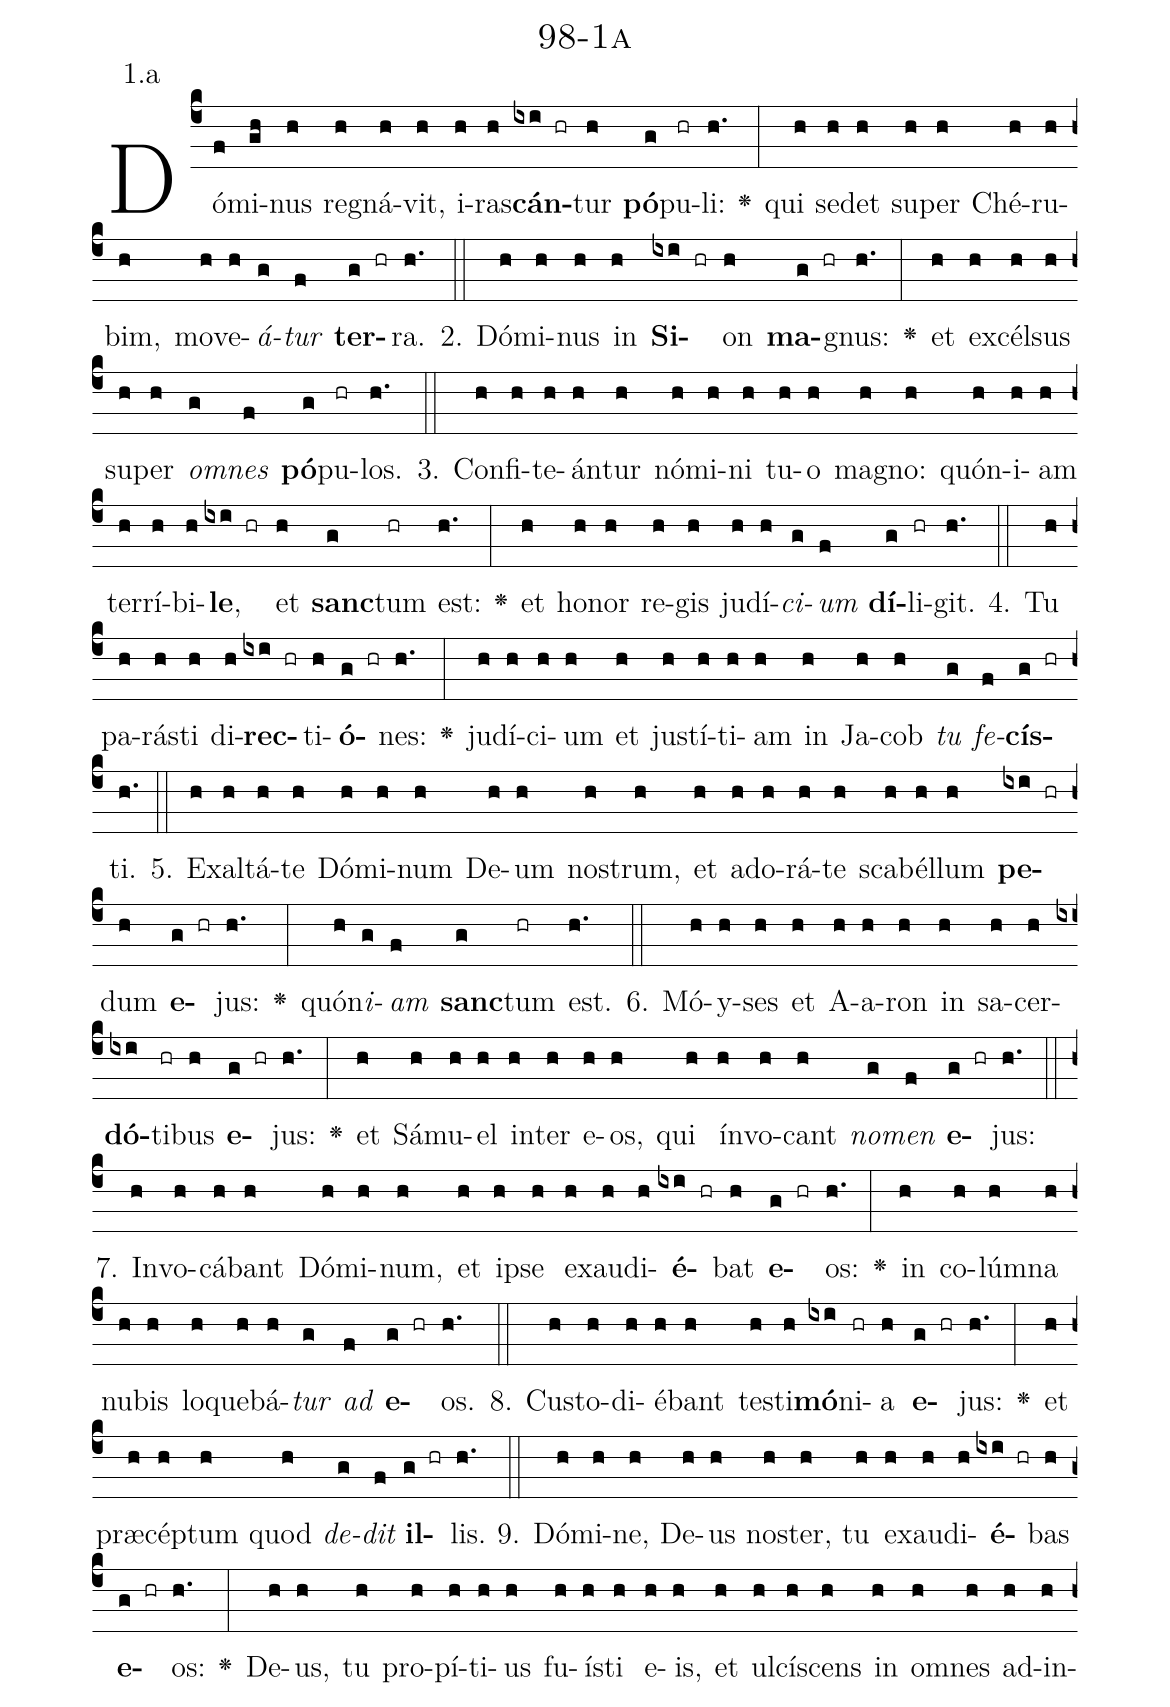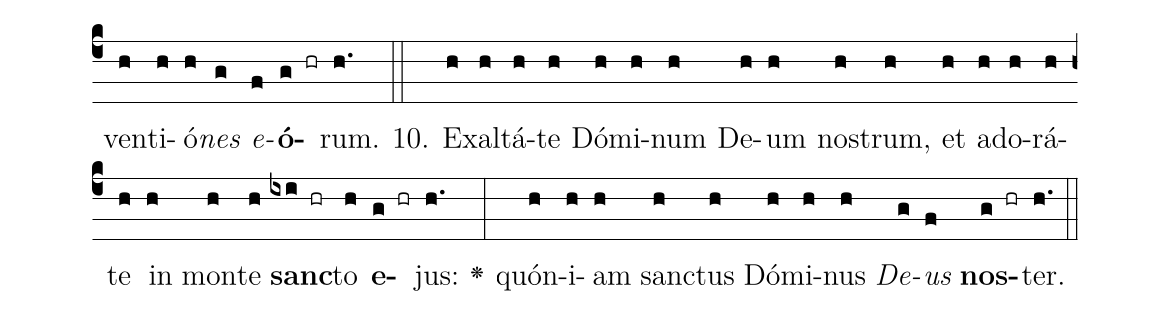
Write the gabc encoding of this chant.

name: 98-1a;
annotation: 1.a;
%%
(c4)Dó(f)mi(gh)nus(h) re(h)gná(h)vit,(h) i(h)ras(h)<b>cán</b>(ixi hr)tur(h) <b>pó</b>(g)pu(hr)li:(h.) <v>\greheightstar</v>(:) qui(h) se(h)det(h) su(h)per(h) Ché(h)ru(h)bim,(h) mo(h)ve(h)<i>á</i>(g)<i>tur</i>(f) <b>ter</b>(g hr)ra.(h.) (::)
2. Dó(h)mi(h)nus(h) in(h) <b>Si</b>(ixi hr)on(h) <b>ma</b>(g hr)gnus:(h.) <v>\greheightstar</v>(:) et(h) ex(h)cél(h)sus(h) su(h)per(h) <i>om</i>(g)<i>nes</i>(f) <b>pó</b>(g)pu(hr)los.(h.) (::)
3. Con(h)fi(h)te(h)án(h)tur(h) nó(h)mi(h)ni(h) tu(h)o(h) ma(h)gno:(h) quón(h)i(h)am(h) ter(h)rí(h)bi(h)<b>le</b>,(ixi hr) et(h) <b>sanc</b>(g)tum(hr) est:(h.) <v>\greheightstar</v>(:) et(h) ho(h)nor(h) re(h)gis(h) ju(h)dí(h)<i>ci</i>(g)<i>um</i>(f) <b>dí</b>(g)li(hr)git.(h.) (::)
4. Tu(h) pa(h)rás(h)ti(h) di(h)<b>rec</b>(ixi hr)ti(h)<b>ó</b>(g hr)nes:(h.) <v>\greheightstar</v>(:) ju(h)dí(h)ci(h)um(h) et(h) jus(h)tí(h)ti(h)am(h) in(h) Ja(h)cob(h) <i>tu</i>(g) <i>fe</i>(f)<b>cís</b>(g hr)ti.(h.) (::)
5. Ex(h)al(h)tá(h)te(h) Dó(h)mi(h)num(h) De(h)um(h) nos(h)trum,(h) et(h) ad(h)o(h)rá(h)te(h) sca(h)bél(h)lum(h) <b>pe</b>(ixi hr)dum(h) <b>e</b>(g hr)jus:(h.) <v>\greheightstar</v>(:) quón(h)<i>i</i>(g)<i>am</i>(f) <b>sanc</b>(g)tum(hr) est.(h.) (::)
6. Mó(h)y(h)ses(h) et(h) A(h)a(h)ron(h) in(h) sa(h)cer(h)<b>dó</b>(ixi)ti(hr)bus(h) <b>e</b>(g hr)jus:(h.) <v>\greheightstar</v>(:) et(h) Sá(h)mu(h)el(h) in(h)ter(h) e(h)os,(h) qui(h) ín(h)vo(h)cant(h) <i>no</i>(g)<i>men</i>(f) <b>e</b>(g hr)jus:(h.) (::)
7. In(h)vo(h)cá(h)bant(h) Dó(h)mi(h)num,(h) et(h) ip(h)se(h) ex(h)au(h)di(h)<b>é</b>(ixi hr)bat(h) <b>e</b>(g hr)os:(h.) <v>\greheightstar</v>(:) in(h) co(h)lúm(h)na(h) nu(h)bis(h) lo(h)que(h)bá(h)<i>tur</i>(g) <i>ad</i>(f) <b>e</b>(g hr)os.(h.) (::)
8. Cus(h)to(h)di(h)é(h)bant(h) tes(h)ti(h)<b>mó</b>(ixi)ni(hr)a(h) <b>e</b>(g hr)jus:(h.) <v>\greheightstar</v>(:) et(h) præ(h)cép(h)tum(h) quod(h) <i>de</i>(g)<i>dit</i>(f) <b>il</b>(g hr)lis.(h.) (::)
9. Dó(h)mi(h)ne,(h) De(h)us(h) nos(h)ter,(h) tu(h) ex(h)au(h)di(h)<b>é</b>(ixi hr)bas(h) <b>e</b>(g hr)os:(h.) <v>\greheightstar</v>(:) De(h)us,(h) tu(h) pro(h)pí(h)ti(h)us(h) fu(h)ís(h)ti(h) e(h)is,(h) et(h) ul(h)cí(h)scens(h) in(h) om(h)nes(h) ad(h)in(h)ven(h)ti(h)ó(h)<i>nes</i>(g) <i>e</i>(f)<b>ó</b>(g hr)rum.(h.) (::)
10. Ex(h)al(h)tá(h)te(h) Dó(h)mi(h)num(h) De(h)um(h) nos(h)trum,(h) et(h) ad(h)o(h)rá(h)te(h) in(h) mon(h)te(h) <b>sanc</b>(ixi hr)to(h) <b>e</b>(g hr)jus:(h.) <v>\greheightstar</v>(:) quón(h)i(h)am(h) sanc(h)tus(h) Dó(h)mi(h)nus(h) <i>De</i>(g)<i>us</i>(f) <b>nos</b>(g hr)ter.(h.) (::)
